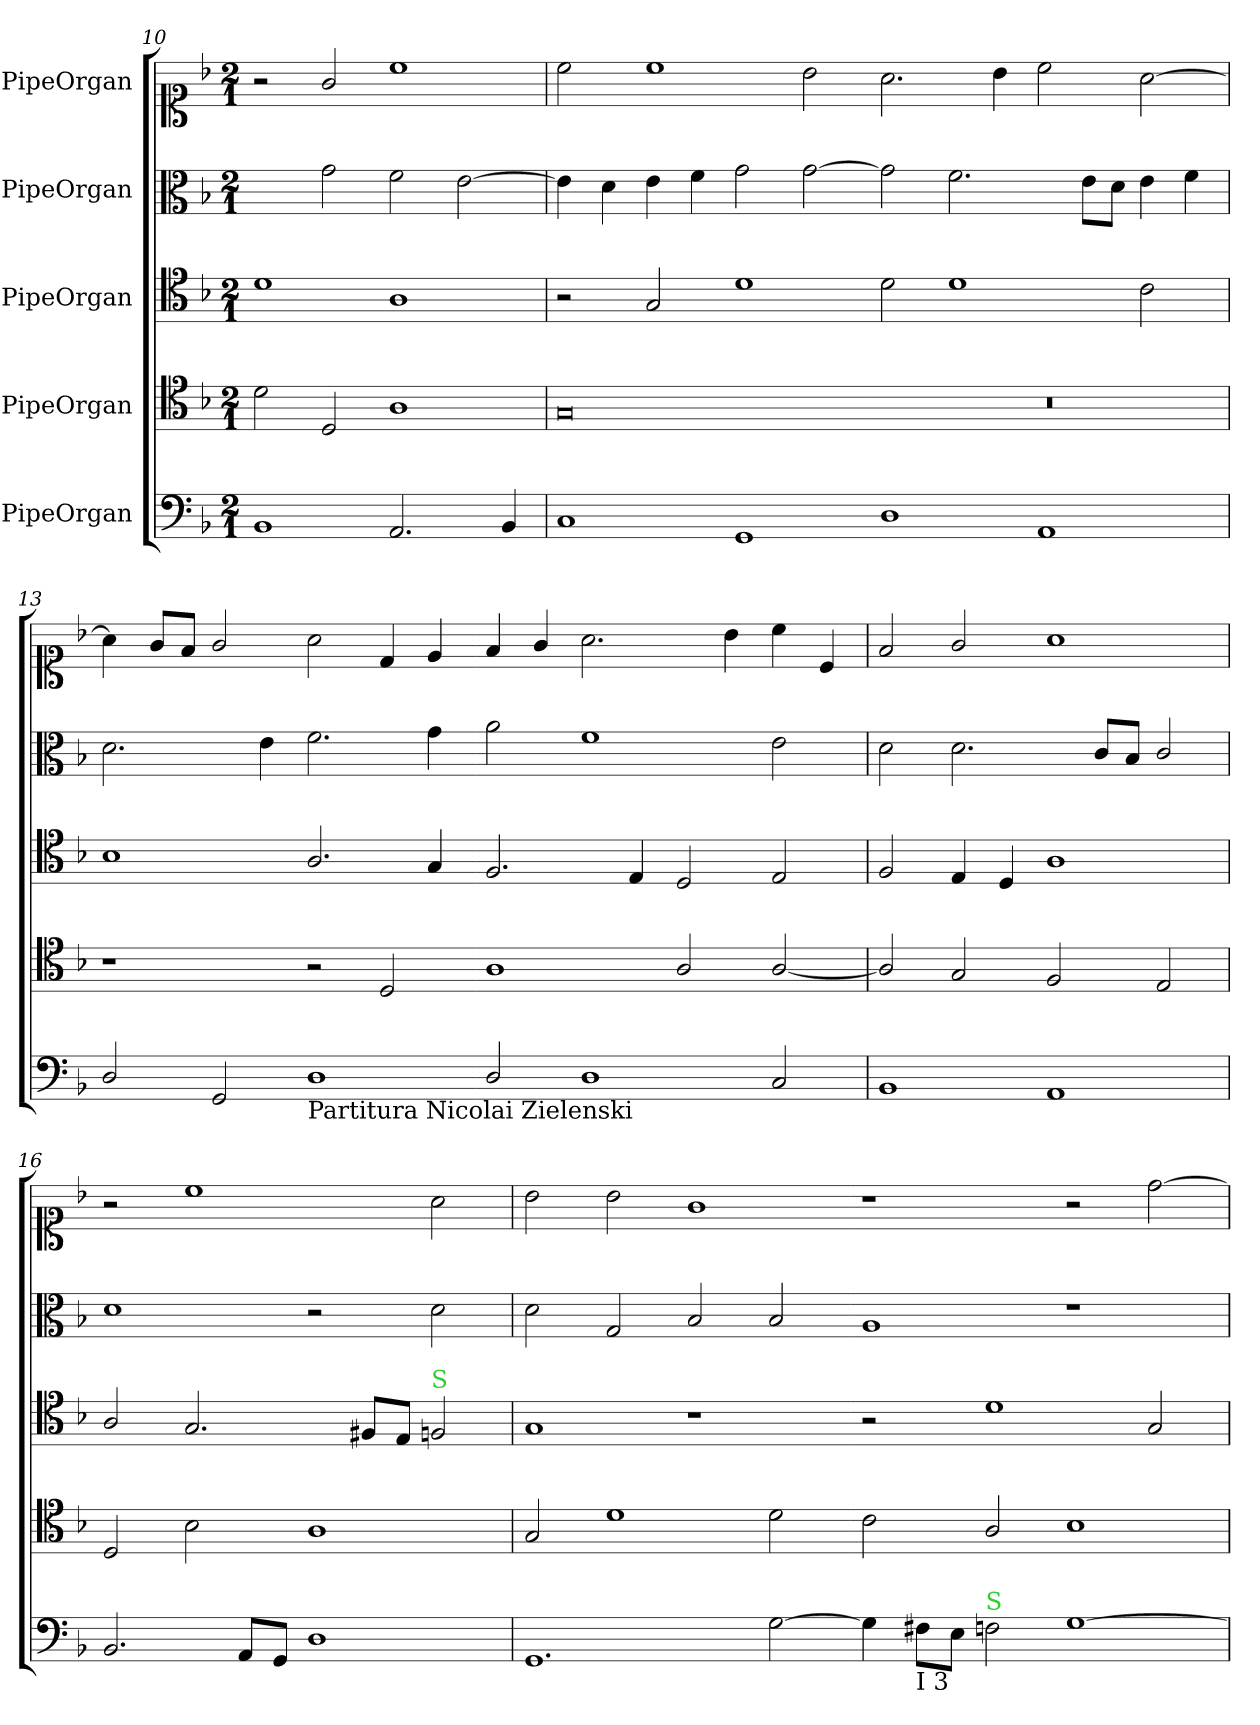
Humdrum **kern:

**kern	**kern	**kern	**kern	**kern
*part5	*part4	*part3	*part2	*part1
*staff5	*staff4	*staff3	*staff2	*staff1
*I"PipeOrgan	*I"PipeOrgan	*I"PipeOrgan	*I"PipeOrgan	*I"PipeOrgan
*clefF4	*clefC4	*clefC4	*clefC3	*clefC1
*k[b-]	*k[b-]	*k[b-]	*k[b-]	*k[b-]
*M2/1	*M2/1	*M2/1	*M2/1	*M2/1
=10	=10	=10	=10	=10
1BB-	2d\	1d	2ryy	2r
.	2D/	.	2g\	2g/
2.AA/	1A	1A	2f\	1cc
.	.	.	[2e\	.
4BB-/	.	.	.	.
=11	=11	=11	=11	=11
1C	0G	2r	4e!\]	2cc\
.	.	.	4d\	.
.	.	2G/	4e\	1cc
.	.	.	4f\	.
1GG	.	1d	2g\	.
.	.	.	[2g\	2b-\
=12-	=12-	=12-	=12-	=12-
1D	0r	2d\	2g\]	2.a\
.	.	1d	2.f\	.
.	.	.	.	4b-\
1AA	.	.	.	2cc\
.	.	.	8e\L	.
.	.	.	8d\J	.
.	.	2c\	4e\	[2a\
.	.	.	4f\	.
=13	=13	=13	=13	=13
2D/	1r	1B-	2.d\	4a!]
.	.	.	.	8g/L
.	.	.	.	8f/J
2GG/	.	.	.	2g/
.	.	.	4e\	.
!LO:TX:b:t=Partitura Nicolai Zielenski	!	!	!	!
1D	2r	2.A/	2.f\	2a\
.	2D/	.	.	4d/
.	.	4G/	4g\	4e/
=14-	=14-	=14-	=14-	=14-
2D/	1A	2.F/	2a\	4f/
.	.	.	.	4g/
1D	.	.	1f	2.a\
.	.	4E/	.	.
.	2A/	2D/	.	.
.	.	.	.	4b-\
2C/	[2A/	2E/	2e\	4cc\
.	.	.	.	4c/
=15	=15	=15	=15	=15
1BB-	2A/]	2F/	2d\	2f/
.	2G/	4E/	2.d\	2g/
.	.	4D/	.	.
1AA	2F/	1A	.	1a
.	.	.	8c/L	.
.	.	.	8B-/J	.
.	2E/	.	2c/	.
=16	=16	=16	=16	=16
2.BB-/	2D/	2A/	1d	2r
.	2B-\	2.G/	.	1cc
8AA/L	.	.	.	.
8GG/J	.	.	.	.
1D	1A	.	2r	.
.	.	8F#X/L	.	.
.	.	8E/J	.	.
!	!	!LO:TX:a:color=limegreen:t=S	!	!
.	.	2Fn/	2d\	2a\
=17	=17	=17	=17	=17
1.GG	2G/	1G	2d\	2b-\
.	1d	.	2G/	2b-\
.	.	1r	2B-/	1g
[2G\	2d\	.	2B-/	.
=18-	=18-	=18-	=18-	=18-
4G\]	2c\	2r	1A	1r
!LO:TX:b:t=I 3	!	!	!	!
8F#X\L	.	.	.	.
8E\J	.	.	.	.
!LO:TX:a:color=limegreen:t=S	!	!	!	!
2Fn\	2A/	1d	.	.
[1G	1B-	.	1r	2r
.	.	2G/	.	[2dd\
=	=	=	=	=
*-	*-	*-	*-	*-
